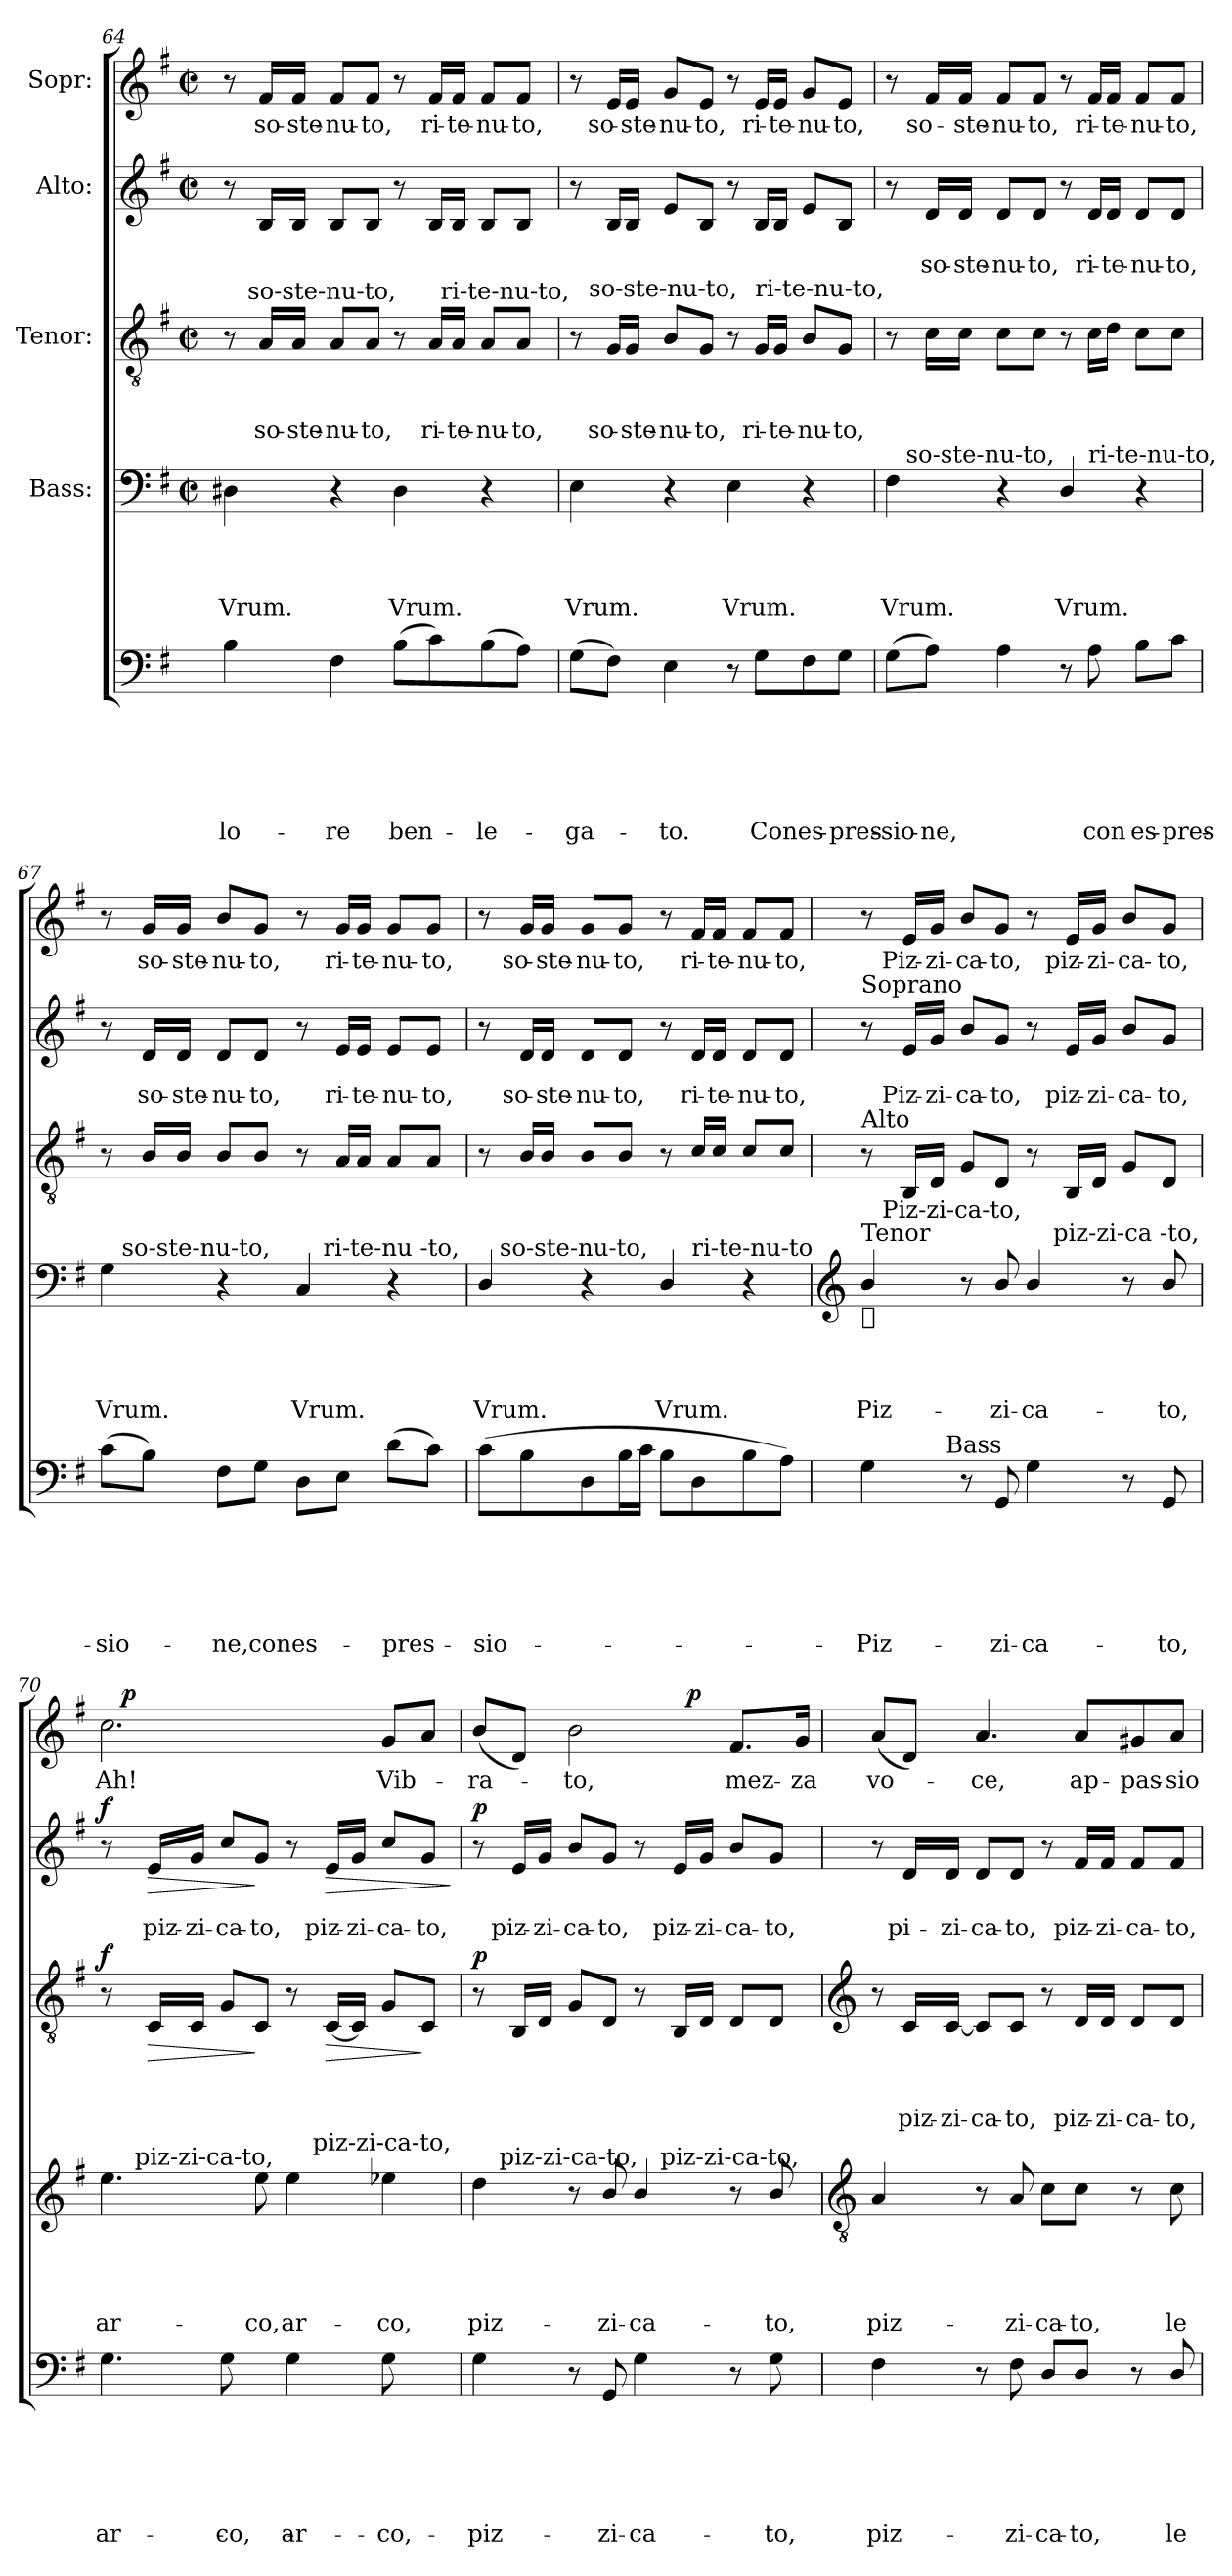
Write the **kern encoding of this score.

**kern	**text	**text	**text	**text	**text	**text	**kern	**text	**text	**text	**text	**kern	**text	**text	**text	**dynam	**kern	**text	**text	**dynam	**kern	**text	**dynam
*part5	*part5	*part5	*part5	*part5	*part5	*part5	*part4	*part4	*part4	*part4	*part4	*part3	*part3	*part3	*part3	*part3	*part2	*part2	*part2	*part2	*part1	*part1	*part1
*staff5	*staff5	*staff5	*staff5	*staff5	*staff5	*staff5	*staff4	*staff4	*staff4	*staff4	*staff4	*staff3	*staff3	*staff3	*staff3	*staff3	*staff2	*staff2	*staff2	*staff2	*staff1	*staff1	*staff1
*	*	*	*	*	*	*	*I"Bass:	*	*	*	*	*I"Tenor:	*	*	*	*	*I"Alto:	*	*	*	*I"Sopr:	*	*
*clefF4	*	*	*	*	*	*	*clefF4	*	*	*	*	*clefGv2	*	*	*	*	*clefG2	*	*	*	*clefG2	*	*
*k[f#]	*	*	*	*	*	*	*k[f#]	*	*	*	*	*k[f#]	*	*	*	*	*k[f#]	*	*	*	*k[f#]	*	*
*G:	*	*	*	*	*	*	*G:	*	*	*	*	*G:	*	*	*	*	*G:	*	*	*	*G:	*	*
*	*	*	*	*	*	*	*M2/2	*	*	*	*	*M2/2	*	*	*	*	*M2/2	*	*	*	*M2/2	*	*
*	*	*	*	*	*	*	*met(c|)	*	*	*	*	*met(c|)	*	*	*	*	*met(c|)	*	*	*	*met(c|)	*	*
=64	=64	=64	=64	=64	=64	=64	=64	=64	=64	=64	=64	=64	=64	=64	=64	=64	=64	=64	=64	=64	=64	=64	=64
!	!	!	!	!	!	!LO:LY:b	!	!	!	!	!LO:LY:b	!	!	!	!	!	!	!	!	!	!	!	!
*	*	*	*	*	*	*	*	*	*	*	*	*^	*	*	*	*	*	*	*	*	*	*	*
*	*	*	*	*	*	*	*	*	*	*	*	*	*^	*	*	*	*	*	*	*	*	*	*	*
4B\	.	.	.	.	.	-lo-	4D#X\	.	.	.	Vrum.	8r	16.ryy	2ryy	.	.	.	.	8r	.	.	.	8r	.	.
!	!	!	!	!	!	!	!	!	!	!	!	!	!LO:TX:a:t=so-ste-nu-to,	!	!	!	!	!	!	!	!	!	!	!	!
.	.	.	.	.	.	.	.	.	.	.	.	.	2ryy	.	.	.	.	.	.	.	.	.	.	.	.
!	!	!	!	!	!	!	!	!	!	!	!	!	!	!	!	!	!LO:LY:b	!	!	!	!	!	!	!LO:LY:b	!
.	.	.	.	.	.	.	.	.	.	.	.	16A/LL	.	.	.	.	so-	.	16B/LL	.	.	.	16f#/LL	so-	.
!	!	!	!	!	!	!	!	!	!	!	!	!	!	!	!	!	!LO:LY:b	!	!	!	!	!	!	!LO:LY:b	!
.	.	.	.	.	.	.	.	.	.	.	.	16A/JJ	.	.	.	.	-ste-	.	16B/JJ	.	.	.	16f#/JJ	-ste-	.
!	!	!	!	!	!	!LO:LY:b	!	!	!	!	!	!	!	!	!	!	!LO:LY:b	!	!	!	!	!	!	!LO:LY:b	!
4F#\	.	.	.	.	.	-re	4r	.	.	.	.	8A/L	.	.	.	.	-nu-	.	8B/L	.	.	.	8f#/L	-nu-	.
!	!	!	!	!	!	!	!	!	!	!	!	!	!	!	!	!	!LO:LY:b:rj	!	!	!	!	!	!	!LO:LY:b:rj	!
.	.	.	.	.	.	.	.	.	.	.	.	8A/J	.	.	.	.	-to,	.	8B/J	.	.	.	8f#/J	-to,	.
!	!	!	!	!	!	!LO:LY:b	!	!	!	!	!LO:LY:b	!	!	!	!	!	!	!	!	!	!	!	!	!	!
(>8B\L	.	.	.	.	.	ben-	4D#\	.	.	.	Vrum.	8r	.	8ryy	.	.	.	.	8r	.	.	.	8r	.	.
.	.	.	.	.	.	.	.	.	.	.	.	.	4ryy	.	.	.	.	.	.	.	.	.	.	.	.
!	!	!	!	!	!	!	!	!	!	!	!	!	!	!	!	!	!LO:LY:b	!	!	!	!	!	!	!LO:LY:b	!
8c\)	.	.	.	.	.	.	.	.	.	.	.	16A/LL	.	32ryy	.	.	ri-	.	16B/LL	.	.	.	16f#/LL	ri-	.
!	!	!	!	!	!	!	!	!	!	!	!	!	!	!LO:TX:a:t=ri-te-nu-to,	!	!	!	!	!	!	!	!	!	!	!
.	.	.	.	.	.	.	.	.	.	.	.	.	.	4ryy	.	.	.	.	.	.	.	.	.	.	.
!	!	!	!	!	!	!	!	!	!	!	!	!	!	!	!	!	!LO:LY:b	!	!	!	!	!	!	!LO:LY:b	!
.	.	.	.	.	.	.	.	.	.	.	.	16A/JJ	.	.	.	.	-te-	.	16B/JJ	.	.	.	16f#/JJ	-te-	.
!	!	!	!	!	!	!LO:LY:b	!	!	!	!	!	!	!	!	!	!	!LO:LY:b	!	!	!	!	!	!	!LO:LY:b	!
(>8B\	.	.	.	.	.	-le-	4r	.	.	.	.	8A/L	.	.	.	.	-nu-	.	8B/L	.	.	.	8f#/L	-nu-	.
.	.	.	.	.	.	.	.	.	.	.	.	.	8ryy	.	.	.	.	.	.	.	.	.	.	.	.
!	!	!	!	!	!	!	!	!	!	!	!	!	!	!	!	!	!LO:LY:b	!	!	!	!	!	!	!LO:LY:b	!
8A\J)	.	.	.	.	.	.	.	.	.	.	.	8A/J	.	.	.	.	-to,	.	8B/J	.	.	.	8f#/J	-to,	.
.	.	.	.	.	.	.	.	.	.	.	.	.	.	16.ryy	.	.	.	.	.	.	.	.	.	.	.
.	.	.	.	.	.	.	.	.	.	.	.	.	32ryy	.	.	.	.	.	.	.	.	.	.	.	.
=65	=65	=65	=65	=65	=65	=65	=65	=65	=65	=65	=65	=65	=65	=65	=65	=65	=65	=65	=65	=65	=65	=65	=65	=65	=65
!	!	!	!	!	!	!LO:LY:b	!	!	!	!	!LO:LY:b	!	!	!	!	!	!	!	!	!	!	!	!	!	!
*	*	*	*	*	*	*	*	*	*	*	*	*	*v	*v	*	*	*	*	*	*	*	*	*	*	*
(>8G\L	.	.	.	.	.	-ga-	4E\	.	.	.	Vrum.	8r	16ryy	.	.	.	.	8r	.	.	.	8r	.	.
!	!	!	!	!	!	!	!	!	!	!	!	!	!LO:TX:a:t=so-ste-nu-to,	!	!	!	!	!	!	!	!	!	!	!
.	.	.	.	.	.	.	.	.	.	.	.	.	2...ryy	.	.	.	.	.	.	.	.	.	.	.
!	!	!	!	!	!	!	!	!	!	!	!	!	!	!	!	!LO:LY:b	!	!	!	!	!	!	!LO:LY:b:rj	!
8F#\J)	.	.	.	.	.	.	.	.	.	.	.	16G/LL	.	.	.	so-	.	16B/LL	.	.	.	16e/LL	so-	.
!	!	!	!	!	!	!	!	!	!	!	!	!	!	!	!	!LO:LY:b	!	!	!	!	!	!	!LO:LY:b	!
.	.	.	.	.	.	.	.	.	.	.	.	16G/JJ	.	.	.	-ste-	.	16B/JJ	.	.	.	16e/JJ	-ste-	.
!	!	!	!	!	!	!LO:LY:b	!	!	!	!	!	!	!	!	!	!LO:LY:b	!	!	!	!	!	!	!LO:LY:b	!
4E\	.	.	.	.	.	-to.	4r	.	.	.	.	8B/L	.	.	.	-nu-	.	8e/L	.	.	.	8g/L	-nu-	.
!	!	!	!	!	!	!	!	!	!	!	!	!	!	!	!	!LO:LY:b:rj	!	!	!	!	!	!	!LO:LY:b:rj	!
.	.	.	.	.	.	.	.	.	.	.	.	8G/J	.	.	.	-to,	.	8B/J	.	.	.	8e/J	-to,	.
!	!	!	!	!	!	!	!	!	!	!	!LO:LY:b	!	!	!	!	!	!	!	!	!	!	!	!	!
8r	.	.	.	.	.	.	4E\	.	.	.	Vrum.	8r	.	.	.	.	.	8r	.	.	.	8r	.	.
!	!	!	!	!	!	!	!	!	!	!	!	!LO:TX:a:t=ri-te-nu-to,	!	!	!	!	!	!	!	!	!	!	!	!
!	!	!	!	!	!	!LO:LY:b	!	!	!	!	!	!	!	!	!	!LO:LY:b	!	!	!	!	!	!	!LO:LY:b	!
8G\L	.	.	.	.	.	Con	.	.	.	.	.	16G/LL	.	.	.	ri-	.	16B/LL	.	.	.	16e/LL	ri-	.
!	!	!	!	!	!	!	!	!	!	!	!	!	!	!	!	!LO:LY:b	!	!	!	!	!	!	!LO:LY:b	!
.	.	.	.	.	.	.	.	.	.	.	.	16G/JJ	.	.	.	-te-	.	16B/JJ	.	.	.	16e/JJ	-te-	.
!	!	!	!	!	!	!LO:LY:b	!	!	!	!	!	!	!	!	!	!LO:LY:b	!	!	!	!	!	!	!LO:LY:b	!
8F#\	.	.	.	.	.	es-	4r	.	.	.	.	8B/L	.	.	.	-nu-	.	8e/L	.	.	.	8g/L	-nu-	.
!	!	!	!	!	!	!LO:LY:b	!	!	!	!	!	!	!	!	!	!LO:LY:b:rj	!	!	!	!	!	!	!LO:LY:b:rj	!
8G\J	.	.	.	.	.	-pres-	.	.	.	.	.	8G/J	.	.	.	-to,	.	8B/J	.	.	.	8e/J	-to,	.
!!LO:LB:g=z
=66	=66	=66	=66	=66	=66	=66	=66	=66	=66	=66	=66	=66	=66	=66	=66	=66	=66	=66	=66	=66	=66	=66	=66	=66
!	!	!	!	!	!	!LO:LY:b	!	!	!	!	!LO:LY:b	!	!	!	!	!	!	!	!	!	!	!	!	!
*	*	*	*	*	*	*	*^	*	*	*	*	*	*	*	*	*	*	*	*	*	*	*	*	*
*	*	*	*	*	*	*	*	*^	*	*	*	*	*v	*v	*	*	*	*	*	*	*	*	*	*	*
(>8G\L	.	.	.	.	.	-sio-	4F#\	16ryy	2ryy	.	.	.	Vrum.	8r	.	.	.	.	8r	.	.	.	8r	.	.
!	!	!	!	!	!	!	!	!LO:TX:a:t=so-ste-nu-to,	!	!	!	!	!	!	!	!	!	!	!	!	!	!	!	!	!
.	.	.	.	.	.	.	.	2...ryy	.	.	.	.	.	.	.	.	.	.	.	.	.	.	.	.	.
!	!	!	!	!	!	!LO:LY:b	!	!	!	!	!	!	!	!	!	!	!	!	!	!	!LO:LY:b	!	!	!LO:LY:b	!
8A\J)	.	.	.	.	.	-ne,	.	.	.	.	.	.	.	16c\LL	.	.	.	.	16d/LL	.	so-	.	16f#/LL	so-	.
!	!	!	!	!	!	!	!	!	!	!	!	!	!	!	!	!	!	!	!	!	!LO:LY:b	!	!	!LO:LY:b	!
.	.	.	.	.	.	.	.	.	.	.	.	.	.	16c\JJ	.	.	.	.	16d/JJ	.	-ste-	.	16f#/JJ	-ste-	.
!	!	!	!	!	!	!	!	!	!	!	!	!	!	!	!	!	!	!	!	!	!LO:LY:b	!	!	!LO:LY:b	!
4A\	.	.	.	.	.	.	4r	.	.	.	.	.	.	8c\L	.	.	.	.	8d/L	.	-nu-	.	8f#/L	-nu-	.
!	!	!	!	!	!	!	!	!	!	!	!	!	!	!	!	!	!	!	!	!	!LO:LY:b:rj	!	!	!LO:LY:b:rj	!
.	.	.	.	.	.	.	.	.	.	.	.	.	.	8c\J	.	.	.	.	8d/J	.	-to,	.	8f#/J	-to,	.
!	!	!	!	!	!	!	!	!	!	!	!	!	!LO:LY:b	!	!	!	!	!	!	!	!	!	!	!	!
8r	.	.	.	.	.	.	4D/	.	8ryy	.	.	.	Vrum.	8r	.	.	.	.	8r	.	.	.	8r	.	.
!	!	!	!	!	!	!	!	!	!LO:TX:a:t=ri-te-nu-to,	!	!	!	!	!	!	!	!	!	!	!	!	!	!	!	!
!	!	!	!	!	!	!LO:LY:b	!	!	!	!	!	!	!	!	!	!	!	!	!	!	!LO:LY:b	!	!	!LO:LY:b	!
8A\	.	.	.	.	.	con	.	.	4.ryy	.	.	.	.	16c\LL	.	.	.	.	16d/LL	.	ri-	.	16f#/LL	ri-	.
!	!	!	!	!	!	!	!	!	!	!	!	!	!	!	!	!	!	!	!	!	!LO:LY:b	!	!	!LO:LY:b	!
.	.	.	.	.	.	.	.	.	.	.	.	.	.	16d\JJ	.	.	.	.	16d/JJ	.	-te-	.	16f#/JJ	-te-	.
!	!	!	!	!	!	!LO:LY:b	!	!	!	!	!	!	!	!	!	!	!	!	!	!	!LO:LY:b	!	!	!LO:LY:b	!
8B\L	.	.	.	.	.	es-	4r	.	.	.	.	.	.	8c\L	.	.	.	.	8d/L	.	-nu-	.	8f#/L	-nu-	.
!	!	!	!	!	!	!LO:LY:b:rj	!	!	!	!	!	!	!	!	!	!	!	!	!	!	!LO:LY:b:rj	!	!	!LO:LY:b:rj	!
8c\J	.	.	.	.	.	-pres-	.	.	.	.	.	.	.	8c\J	.	.	.	.	8d/J	.	-to,	.	8f#/J	-to,	.
=67	=67	=67	=67	=67	=67	=67	=67	=67	=67	=67	=67	=67	=67	=67	=67	=67	=67	=67	=67	=67	=67	=67	=67	=67	=67
!	!	!	!	!	!	!LO:LY:b	!	!	!	!	!	!	!LO:LY:b	!	!	!	!	!	!	!	!	!	!	!	!
(>8c\L	.	.	.	.	.	-sio-	4G\	16ryy	2ryy	.	.	.	Vrum.	8r	.	.	.	.	8r	.	.	.	8r	.	.
!	!	!	!	!	!	!	!	!LO:TX:a:t=so-ste-nu-to,	!	!	!	!	!	!	!	!	!	!	!	!	!	!	!	!	!
.	.	.	.	.	.	.	.	2...ryy	.	.	.	.	.	.	.	.	.	.	.	.	.	.	.	.	.
!	!	!	!	!	!	!	!	!	!	!	!	!	!	!	!	!	!	!	!	!	!LO:LY:b	!	!	!LO:LY:b	!
8B\J)	.	.	.	.	.	.	.	.	.	.	.	.	.	16B/LL	.	.	.	.	16d/LL	.	so-	.	16g/LL	so-	.
!	!	!	!	!	!	!	!	!	!	!	!	!	!	!	!	!	!	!	!	!	!LO:LY:b	!	!	!LO:LY:b	!
.	.	.	.	.	.	.	.	.	.	.	.	.	.	16B/JJ	.	.	.	.	16d/JJ	.	-ste-	.	16g/JJ	-ste-	.
!	!	!	!	!	!	!LO:LY:b	!	!	!	!	!	!	!	!	!	!	!	!	!	!	!LO:LY:b	!	!	!LO:LY:b	!
8F#\L	.	.	.	.	.	-ne,	4r	.	.	.	.	.	.	8B/L	.	.	.	.	8d/L	.	-nu-	.	8b/L	-nu-	.
!	!	!	!	!	!	!LO:LY:b	!	!	!	!	!	!	!	!	!	!	!	!	!	!	!LO:LY:b:rj	!	!	!LO:LY:b:rj	!
8G\J	.	.	.	.	.	con	.	.	.	.	.	.	.	8B/J	.	.	.	.	8d/J	.	-to,	.	8g/J	-to,	.
!	!	!	!	!	!	!LO:LY:b	!	!	!	!	!	!	!LO:LY:b	!	!	!	!	!	!	!	!	!	!	!	!
8D\L	.	.	.	.	.	es-	4C/	.	16.ryy	.	.	.	Vrum.	8r	.	.	.	.	8r	.	.	.	8r	.	.
!	!	!	!	!	!	!	!	!	!LO:TX:a:t=ri-te-nu -to,	!	!	!	!	!	!	!	!	!	!	!	!	!	!	!	!
.	.	.	.	.	.	.	.	.	4ryy	.	.	.	.	.	.	.	.	.	.	.	.	.	.	.	.
!	!	!	!	!	!	!	!	!	!	!	!	!	!	!	!	!	!	!	!	!	!LO:LY:b	!	!	!LO:LY:b	!
8E\J	.	.	.	.	.	.	.	.	.	.	.	.	.	16A/LL	.	.	.	.	16e/LL	.	ri-	.	16g/LL	ri-	.
!	!	!	!	!	!	!	!	!	!	!	!	!	!	!	!	!	!	!	!	!	!LO:LY:b	!	!	!LO:LY:b	!
.	.	.	.	.	.	.	.	.	.	.	.	.	.	16A/JJ	.	.	.	.	16e/JJ	.	-te-	.	16g/JJ	-te-	.
!	!	!	!	!	!	!LO:LY:b	!	!	!	!	!	!	!	!	!	!	!	!	!	!	!LO:LY:b	!	!	!LO:LY:b:rj	!
(>8d\L	.	.	.	.	.	-pres-	4r	.	.	.	.	.	.	8A/L	.	.	.	.	8e/L	.	-nu-	.	8g/L	-nu-	.
.	.	.	.	.	.	.	.	.	8ryy	.	.	.	.	.	.	.	.	.	.	.	.	.	.	.	.
!	!	!	!	!	!	!	!	!	!	!	!	!	!	!	!	!	!	!	!	!	!LO:LY:b:rj	!	!	!LO:LY:b	!
8c\J)	.	.	.	.	.	.	.	.	.	.	.	.	.	8A/J	.	.	.	.	8e/J	.	-to,	.	8g/J	-to,	.
.	.	.	.	.	.	.	.	.	32ryy	.	.	.	.	.	.	.	.	.	.	.	.	.	.	.	.
=68	=68	=68	=68	=68	=68	=68	=68	=68	=68	=68	=68	=68	=68	=68	=68	=68	=68	=68	=68	=68	=68	=68	=68	=68	=68
!	!	!	!	!	!	!LO:LY:b	!	!	!	!	!	!	!LO:LY:b	!	!	!	!	!	!	!	!	!	!	!	!
(>8c\L	.	.	.	.	.	-sio-	4D/	16ryy	2ryy	.	.	.	Vrum.	8r	.	.	.	.	8r	.	.	.	8r	.	.
!	!	!	!	!	!	!	!	!LO:TX:a:t=so-ste-nu-to,	!	!	!	!	!	!	!	!	!	!	!	!	!	!	!	!	!
.	.	.	.	.	.	.	.	2...ryy	.	.	.	.	.	.	.	.	.	.	.	.	.	.	.	.	.
!	!	!	!	!	!	!	!	!	!	!	!	!	!	!	!	!	!	!	!	!	!LO:LY:b	!	!	!LO:LY:b	!
8B\	.	.	.	.	.	.	.	.	.	.	.	.	.	16B/LL	.	.	.	.	16d/LL	.	so-	.	16g/LL	so-	.
!	!	!	!	!	!	!	!	!	!	!	!	!	!	!	!	!	!	!	!	!	!LO:LY:b	!	!	!LO:LY:b	!
.	.	.	.	.	.	.	.	.	.	.	.	.	.	16B/JJ	.	.	.	.	16d/JJ	.	-ste-	.	16g/JJ	-ste-	.
!	!	!	!	!	!	!	!	!	!	!	!	!	!	!	!	!	!	!	!	!	!LO:LY:b:rj	!	!	!LO:LY:b:rj	!
8D\	.	.	.	.	.	.	4r	.	.	.	.	.	.	8B/L	.	.	.	.	8d/L	.	-nu-	.	8g/L	-nu-	.
!	!	!	!	!	!	!	!	!	!	!	!	!	!	!	!	!	!	!	!	!	!LO:LY:b	!	!	!LO:LY:b	!
16B\L	.	.	.	.	.	.	.	.	.	.	.	.	.	8B/J	.	.	.	.	8d/J	.	-to,	.	8g/J	-to,	.
16c\JJ	.	.	.	.	.	.	.	.	.	.	.	.	.	.	.	.	.	.	.	.	.	.	.	.	.
!	!	!	!	!	!	!	!	!	!	!	!	!	!LO:LY:b	!	!	!	!	!	!	!	!	!	!	!	!
8B\L	.	.	.	.	.	.	4D/	.	8ryy	.	.	.	Vrum.	8r	.	.	.	.	8r	.	.	.	8r	.	.
!	!	!	!	!	!	!	!	!	!LO:TX:a:t=ri-te-nu-to	!	!	!	!	!	!	!	!	!	!	!	!	!	!	!	!
!	!	!	!	!	!	!	!	!	!	!	!	!	!	!	!	!	!	!	!	!	!LO:LY:b	!	!	!LO:LY:b	!
8D\	.	.	.	.	.	.	.	.	4.ryy	.	.	.	.	16c/LL	.	.	.	.	16d/LL	.	ri-	.	16f#/LL	ri-	.
!	!	!	!	!	!	!	!	!	!	!	!	!	!	!	!	!	!	!	!	!	!LO:LY:b	!	!	!LO:LY:b	!
.	.	.	.	.	.	.	.	.	.	.	.	.	.	16c/JJ	.	.	.	.	16d/JJ	.	-te-	.	16f#/JJ	-te-	.
!	!	!	!	!	!	!	!	!	!	!	!	!	!	!	!	!	!	!	!	!	!LO:LY:b	!	!	!LO:LY:b	!
8B\	.	.	.	.	.	.	4r	.	.	.	.	.	.	8c/L	.	.	.	.	8d/L	.	-nu-	.	8f#/L	-nu-	.
!	!	!	!	!	!	!	!	!	!	!	!	!	!	!	!	!	!	!	!	!	!LO:LY:b	!	!	!LO:LY:b:rj	!
8A\J)	.	.	.	.	.	.	.	.	.	.	.	.	.	8c/J	.	.	.	.	8d/J	.	-to,	.	8f#/J	-to,	.
!!LO:PB:g=z
=69	=69	=69	=69	=69	=69	=69	=69	=69	=69	=69	=69	=69	=69	=69	=69	=69	=69	=69	=69	=69	=69	=69	=69	=69	=69
*	*	*	*	*	*	*	*clefG2	*	*	*	*	*	*	*	*	*	*	*	*	*	*	*	*	*	*
!	!	!	!	!	!	!	!	!	!	!	!	!	!	!	!	!	!	!	!LO:TX:a:t=Soprano	!	!	!	!	!	!
!	!	!	!	!	!	!	!	!	!	!	!	!	!	!LO:TX:a:t=Alto	!	!	!	!	!	!	!	!	!	!	!
!	!	!	!	!	!	!	!LO:TX:a:t=Tenor	!	!	!	!	!	!	!	!	!	!	!	!	!	!	!	!	!	!
!	!	!	!	!	!	!	!LO:TX:b:t=	!	!	!	!	!	!	!	!	!	!	!	!	!	!	!	!	!	!
!LO:TX:b:t=( Solo - ne. )	!	!	!	!	!	!	!	!	!	!	!	!	!	!	!	!	!	!	!	!	!	!	!	!	!
!	!	!	!	!	!	!LO:LY:b	!	!	!	!	!	!	!LO:LY:b	!	!	!	!	!	!	!	!	!	!	!	!
*^	*	*	*	*	*	*	*	*	*	*	*	*	*	*	*	*	*	*	*	*	*	*	*	*	*
4G\	8..ryy	.	.	.	.	.	-Piz-	4b/	16ryy	2ryy	.	.	.	Piz-	8r	.	.	.	.	8r	.	.	.	8r	.	.
!	!	!	!	!	!	!	!	!	!LO:TX:a:t=Piz-zi-ca-to,	!	!	!	!	!	!	!	!	!	!	!	!	!	!	!	!	!
.	.	.	.	.	.	.	.	.	2...ryy	.	.	.	.	.	.	.	.	.	.	.	.	.	.	.	.	.
!	!	!	!	!	!	!	!	!	!	!	!	!	!	!	!	!	!	!	!	!	!	!LO:LY:b:rj	!	!	!LO:LY:b	!
.	.	.	.	.	.	.	.	.	.	.	.	.	.	.	16BB/LL	.	.	.	.	16e/LL	.	Piz-	.	16e/LL	Piz-	.
!	!	!	!	!	!	!	!	!	!	!	!	!	!	!	!	!	!	!	!	!	!	!LO:LY:b:rj	!	!	!LO:LY:b	!
.	.	.	.	.	.	.	.	.	.	.	.	.	.	.	16D/JJ	.	.	.	.	16g/JJ	.	-zi-	.	16g/JJ	-zi-	.
!	!LO:TX:a:t=Bass	!	!	!	!	!	!	!	!	!	!	!	!	!	!	!	!	!	!	!	!	!	!	!	!	!
.	2ryy	.	.	.	.	.	.	.	.	.	.	.	.	.	.	.	.	.	.	.	.	.	.	.	.	.
!	!	!	!	!	!	!	!	!	!	!	!	!	!	!	!	!	!	!	!	!	!	!LO:LY:b:rj	!	!	!LO:LY:b	!
8r	.	.	.	.	.	.	.	8r	.	.	.	.	.	.	8G/L	.	.	.	.	8b/L	.	-ca-	.	8b/L	-ca-	.
!	!	!	!	!	!	!	!LO:LY:b	!	!	!	!	!	!	!LO:LY:b	!	!	!	!	!	!	!	!LO:LY:b	!	!	!LO:LY:b:rj	!
8GG/	.	.	.	.	.	.	-zi-	8b/	.	.	.	.	.	-zi-	8D/J	.	.	.	.	8g/J	.	-to,	.	8g/J	-to,	.
!	!	!	!	!	!	!	!LO:LY:b	!	!	!	!	!	!	!LO:LY:b	!	!	!	!	!	!	!	!	!	!	!	!
4G\	.	.	.	.	.	.	-ca-	4b/	.	16.ryy	.	.	.	-ca-	8r	.	.	.	.	8r	.	.	.	8r	.	.
!	!	!	!	!	!	!	!	!	!	!LO:TX:a:t=piz-zi-ca -to,	!	!	!	!	!	!	!	!	!	!	!	!	!	!	!	!
.	.	.	.	.	.	.	.	.	.	4ryy	.	.	.	.	.	.	.	.	.	.	.	.	.	.	.	.
!	!	!	!	!	!	!	!	!	!	!	!	!	!	!	!	!	!	!	!	!	!	!LO:LY:b	!	!	!LO:LY:b	!
.	.	.	.	.	.	.	.	.	.	.	.	.	.	.	16BB/LL	.	.	.	.	16e/LL	.	piz-	.	16e/LL	piz-	.
!	!	!	!	!	!	!	!	!	!	!	!	!	!	!	!	!	!	!	!	!	!	!LO:LY:b	!	!	!LO:LY:b	!
.	.	.	.	.	.	.	.	.	.	.	.	.	.	.	16D/JJ	.	.	.	.	16g/JJ	.	-zi-	.	16g/JJ	-zi-	.
.	4ryy	.	.	.	.	.	.	.	.	.	.	.	.	.	.	.	.	.	.	.	.	.	.	.	.	.
!	!	!	!	!	!	!	!	!	!	!	!	!	!	!	!	!	!	!	!	!	!	!LO:LY:b	!	!	!LO:LY:b	!
8r	.	.	.	.	.	.	.	8r	.	.	.	.	.	.	8G/L	.	.	.	.	8b/L	.	-ca-	.	8b/L	-ca-	.
.	.	.	.	.	.	.	.	.	.	8ryy	.	.	.	.	.	.	.	.	.	.	.	.	.	.	.	.
!	!	!	!	!	!	!	!LO:LY:b	!	!	!	!	!	!	!LO:LY:b	!	!	!	!	!	!	!	!LO:LY:b:rj	!	!	!LO:LY:b:rj	!
8GG/	.	.	.	.	.	.	-to,	8b/	.	.	.	.	.	-to,	8D/J	.	.	.	.	8g/J	.	-to,	.	8g/J	-to,	.
.	32ryy	.	.	.	.	.	.	.	.	32ryy	.	.	.	.	.	.	.	.	.	.	.	.	.	.	.	.
=70	=70	=70	=70	=70	=70	=70	=70	=70	=70	=70	=70	=70	=70	=70	=70	=70	=70	=70	=70	=70	=70	=70	=70	=70	=70	=70
!	!	!	!	!	!	!	!LO:LY:b	!	!	!	!	!	!	!LO:LY:b	!	!	!	!	!LO:DY:a	!	!	!	!LO:DY:a	!	!LO:LY:b	!
*	*	*	*	*	*	*	*	*	*v	*v	*	*	*	*	*	*	*	*	*	*	*	*	*	*^	*	*
4.G\	4ryy	.	.	.	.	.	ar-	4.ee\	16.ryy	.	.	.	ar-	8r	.	.	.	f	8r	.	.	f	2.cc\	16ryy	Ah!	.
!	!	!	!	!	!	!	!	!	!	!	!	!	!	!	!	!	!	!	!	!	!	!	!	!	!	!LO:DY:a
.	.	.	.	.	.	.	.	.	.	.	.	.	.	.	.	.	.	.	.	.	.	.	.	2...ryy	.	p
!	!	!	!	!	!	!	!	!	!LO:TX:a:t=piz-zi-ca-to,	!	!	!	!	!	!	!	!	!	!	!	!	!	!	!	!	!
.	.	.	.	.	.	.	.	.	2ryy	.	.	.	.	.	.	.	.	.	.	.	.	.	.	.	.	.
!	!	!	!	!	!	!	!	!	!	!	!	!	!	!	!	!	!	!LO:HP:b	!	!	!LO:LY:b	!LO:HP:b	!	!	!	!
.	.	.	.	.	.	.	.	.	.	.	.	.	.	16C/LL	.	.	.	>	16e/LL	.	piz-	>	.	.	.	.
!	!	!	!	!	!	!	!	!	!	!	!	!	!	!	!	!	!	!	!	!	!LO:LY:b	!	!	!	!	!
.	.	.	.	.	.	.	.	.	.	.	.	.	.	16C/JJ	.	.	.	.	16g/JJ	.	-zi-	.	.	.	.	.
!	!	!	!	!	!	!	!LO:LY:b	!	!	!	!	!	!	!	!	!	!	!	!	!	!LO:LY:b	!	!	!	!	!
.	8G\	.	.	.	.	.	-co,	.	.	.	.	.	.	8G/L	.	.	.	.	8cc/L	.	-ca-	.	.	.	.	.
!	!	!	!	!	!	!	!	!	!	!	!	!	!LO:LY:b	!	!	!	!	!	!	!	!LO:LY:b:rj	!	!	!	!	!
8ryy	8ryy	.	.	.	.	.	.	8ee\	.	.	.	.	-co,	8C/J	.	.	.	]	8g/J	.	-to,	]	.	.	.	.
!	!	!	!	!	!	!	!LO:LY:b	!	!	!	!	!	!LO:LY:b	!	!	!	!	!	!	!	!	!	!	!	!	!
2ryy	4G\	.	.	.	.	.	ar-	4ee\	.	.	.	.	ar-	8r	.	.	.	.	8r	.	.	.	.	.	.	.
!	!	!	!	!	!	!	!	!	!LO:TX:a:t=piz-zi-ca-to,	!	!	!	!	!	!	!	!	!	!	!	!	!	!	!	!	!
.	.	.	.	.	.	.	.	.	4ryy	.	.	.	.	.	.	.	.	.	.	.	.	.	.	.	.	.
!	!	!	!	!	!	!	!	!	!	!	!	!	!	!	!	!	!	!LO:HP:b	!	!	!LO:LY:b	!LO:HP:b	!	!	!	!
.	.	.	.	.	.	.	.	.	.	.	.	.	.	[>16C/LL	.	.	.	>	16e/LL	.	piz-	>	.	.	.	.
!	!	!	!	!	!	!	!	!	!	!	!	!	!	!	!	!	!	!	!	!	!LO:LY:b	!	!	!	!	!
.	.	.	.	.	.	.	.	.	.	.	.	.	.	16C/JJ]	.	.	.	.	16g/JJ	.	-zi-	.	.	.	.	.
!	!	!	!	!	!	!	!LO:LY:b	!	!	!	!	!	!LO:LY:b	!	!	!	!	!	!	!	!LO:LY:b	!	!	!	!LO:LY:b	!
.	8G\	.	.	.	.	.	-co,	4ee-X\	.	.	.	.	-co,	8G/L	.	.	.	.	8cc/L	.	-ca-	.	8g/L	.	Vib-	.
.	.	.	.	.	.	.	.	.	8ryy	.	.	.	.	.	.	.	.	.	.	.	.	.	.	.	.	.
!	!	!	!	!	!	!	!	!	!	!	!	!	!	!	!	!	!	!	!	!	!LO:LY:b:rj	!	!	!	!	!
.	8ryy	.	.	.	.	.	.	.	.	.	.	.	.	8C/J	.	.	.	]	8g/J	.	-to,	.	8a/J	.	.	.
.	.	.	.	.	.	.	.	.	32ryy	.	.	.	.	.	.	.	.	.	.	.	.	.	.	.	.	.
*v	*v	*	*	*	*	*	*	*	*	*	*	*	*	*	*	*	*	*	*	*	*	*	*	*	*	*
.	.	.	.	.	.	.	.	.	.	.	.	.	.	.	.	.	.	.	.	.	]	.	.	.	.
=71	=71	=71	=71	=71	=71	=71	=71	=71	=71	=71	=71	=71	=71	=71	=71	=71	=71	=71	=71	=71	=71	=71	=71	=71	=71
!	!	!	!	!	!	!LO:LY:b	!	!	!	!	!	!LO:LY:b	!	!	!	!	!LO:DY:a	!	!	!	!LO:DY:a	!	!	!LO:LY:b	!
4G\	.	.	.	.	.	piz-	4dd\	16.ryy	.	.	.	piz-	8r	.	.	.	p	8r	.	.	p	(<8b/L	2ryy	-ra-	.
!	!	!	!	!	!	!	!	!LO:TX:a:t=piz-zi-ca-to,	!	!	!	!	!	!	!	!	!	!	!	!	!	!	!	!	!
.	.	.	.	.	.	.	.	2ryy	.	.	.	.	.	.	.	.	.	.	.	.	.	.	.	.	.
!	!	!	!	!	!	!	!	!	!	!	!	!	!	!	!	!	!	!	!	!LO:LY:b	!	!	!	!	!
.	.	.	.	.	.	.	.	.	.	.	.	.	16BB/LL	.	.	.	.	16e/LL	.	piz-	.	8d/J)	.	.	.
!	!	!	!	!	!	!	!	!	!	!	!	!	!	!	!	!	!	!	!	!LO:LY:b	!	!	!	!	!
.	.	.	.	.	.	.	.	.	.	.	.	.	16D/JJ	.	.	.	.	16g/JJ	.	-zi-	.	.	.	.	.
!	!	!	!	!	!	!	!	!	!	!	!	!	!	!	!	!	!	!	!	!LO:LY:b:rj	!	!	!	!LO:LY:b	!
8r	.	.	.	.	.	.	8r	.	.	.	.	.	8G/L	.	.	.	.	8b/L	.	-ca-	.	2b\	.	-to,	.
!	!	!	!	!	!	!LO:LY:b	!	!	!	!	!	!LO:LY:b	!	!	!	!	!	!	!	!LO:LY:b	!	!	!	!	!
8GG/	.	.	.	.	.	-zi-	8b/	.	.	.	.	-zi-	8D/J	.	.	.	.	8g/J	.	-to,	.	.	.	.	.
!	!	!	!	!	!	!LO:LY:b:rj	!	!	!	!	!	!LO:LY:b:rj	!	!	!	!	!	!	!	!	!	!	!	!	!
4G\	.	.	.	.	.	-ca-	4b/	.	.	.	.	-ca-	8r	.	.	.	.	8r	.	.	.	.	8ryy	.	.
!	!	!	!	!	!	!	!	!LO:TX:a:t=piz-zi-ca-to,	!	!	!	!	!	!	!	!	!	!	!	!	!	!	!	!	!
.	.	.	.	.	.	.	.	4ryy	.	.	.	.	.	.	.	.	.	.	.	.	.	.	.	.	.
!	!	!	!	!	!	!	!	!	!	!	!	!	!	!	!	!	!	!	!	!LO:LY:b	!	!	!	!	!
.	.	.	.	.	.	.	.	.	.	.	.	.	16BB/LL	.	.	.	.	16e/LL	.	piz-	.	.	32ryy	.	.
!	!	!	!	!	!	!	!	!	!	!	!	!	!	!	!	!	!	!	!	!	!	!	!	!	!LO:DY:a
.	.	.	.	.	.	.	.	.	.	.	.	.	.	.	.	.	.	.	.	.	.	.	4ryy	.	p
!	!	!	!	!	!	!	!	!	!	!	!	!	!	!	!	!	!	!	!	!LO:LY:b	!	!	!	!	!
.	.	.	.	.	.	.	.	.	.	.	.	.	16D/JJ	.	.	.	.	16g/JJ	.	-zi-	.	.	.	.	.
!	!	!	!	!	!	!	!	!	!	!	!	!	!	!	!	!	!	!	!	!LO:LY:b:rj	!	!	!	!LO:LY:b	!
8r	.	.	.	.	.	.	8r	.	.	.	.	.	8D/L	.	.	.	.	8b/L	.	-ca-	.	8.f#/L	.	mez-	.
.	.	.	.	.	.	.	.	8ryy	.	.	.	.	.	.	.	.	.	.	.	.	.	.	.	.	.
!	!	!	!	!	!	!LO:LY:b	!	!	!	!	!	!LO:LY:b	!	!	!	!	!	!	!	!LO:LY:b	!	!	!	!	!
8G\	.	.	.	.	.	-to,	8b/	.	.	.	.	-to,	8D/J	.	.	.	.	8g/J	.	-to,	.	.	.	.	.
.	.	.	.	.	.	.	.	.	.	.	.	.	.	.	.	.	.	.	.	.	.	.	16.ryy	.	.
!	!	!	!	!	!	!	!	!	!	!	!	!	!	!	!	!	!	!	!	!	!	!	!	!LO:LY:b	!
.	.	.	.	.	.	.	.	.	.	.	.	.	.	.	.	.	.	.	.	.	.	16g/Jk	.	-za	.
.	.	.	.	.	.	.	.	32ryy	.	.	.	.	.	.	.	.	.	.	.	.	.	.	.	.	.
*	*	*	*	*	*	*	*v	*v	*	*	*	*	*	*	*	*	*	*	*	*	*	*v	*v	*	*
!!LO:LB:g=z
=72	=72	=72	=72	=72	=72	=72	=72	=72	=72	=72	=72	=72	=72	=72	=72	=72	=72	=72	=72	=72	=72	=72	=72
*	*	*	*	*	*	*	*clefGv2	*	*	*	*	*clefG2	*	*	*	*	*	*	*	*	*	*	*
*	*	*	*	*	*	*	*^	*	*	*	*	*	*	*	*	*	*	*	*	*	*^	*	*
!	!	!	!	!	!	!LO:LY:b	!	!	!	!	!	!LO:LY:b	!	!	!	!	!	!	!	!	!	!	!	!LO:LY:b	!
*	*	*	*	*	*	*	*v	*v	*	*	*	*	*	*	*	*	*	*	*	*	*	*v	*v	*	*
4F#\	.	.	.	.	.	piz-	4A/	.	.	.	piz-	8r	.	.	.	.	8r	.	.	.	(<8a/L	vo-	.
!	!	!	!	!	!	!	!	!	!	!	!	!	!	!	!LO:LY:b	!	!	!	!LO:LY:b	!	!	!	!
.	.	.	.	.	.	.	.	.	.	.	.	16c/LL	.	.	piz-	.	16d/LL	.	pi-	.	8d/J)	.	.
!	!	!	!	!	!	!	!	!	!	!	!	!	!	!	!LO:LY:b	!	!	!	!LO:LY:b	!	!	!	!
.	.	.	.	.	.	.	.	.	.	.	.	[>16c/JJ	.	.	-zi-	.	16d/JJ	.	-zi-	.	.	.	.
!	!	!	!	!	!	!	!	!	!	!	!	!	!	!	!LO:LY:b:rj	!	!	!	!LO:LY:b:rj	!	!	!LO:LY:b	!
8r	.	.	.	.	.	.	8r	.	.	.	.	8c/L]	.	.	-ca-	.	8d/L	.	-ca-	.	4.a/	-ce,	.
!	!	!	!	!	!	!LO:LY:b	!	!	!	!	!LO:LY:b	!	!	!	!LO:LY:b	!	!	!	!LO:LY:b	!	!	!	!
8F#\	.	.	.	.	.	-zi-	8A/	.	.	.	-zi-	8c/J	.	.	-to,	.	8d/J	.	-to,	.	.	.	.
!	!	!	!	!	!	!LO:LY:b	!	!	!	!	!LO:LY:b	!	!	!	!	!	!	!	!	!	!	!	!
8D/L	.	.	.	.	.	-ca-	8c\L	.	.	.	-ca-	8r	.	.	.	.	8r	.	.	.	.	.	.
!	!	!	!	!	!	!LO:LY:b	!	!	!	!	!LO:LY:b	!	!	!	!LO:LY:b	!	!	!	!LO:LY:b	!	!	!LO:LY:b	!
8D/J	.	.	.	.	.	-to,	8c\J	.	.	.	-to,	16d/LL	.	.	piz-	.	16f#/LL	.	piz-	.	8a/L	ap-	.
!	!	!	!	!	!	!	!	!	!	!	!	!	!	!	!LO:LY:b	!	!	!	!LO:LY:b	!	!	!	!
.	.	.	.	.	.	.	.	.	.	.	.	16d/JJ	.	.	-zi-	.	16f#/JJ	.	-zi-	.	.	.	.
!	!	!	!	!	!	!	!	!	!	!	!	!	!	!	!LO:LY:b:rj	!	!	!	!LO:LY:b:rj	!	!	!LO:LY:b	!
8r	.	.	.	.	.	.	8r	.	.	.	.	8d/L	.	.	-ca-	.	8f#/L	.	-ca-	.	8g#X/	-pas-	.
!	!	!	!	!	!	!LO:LY:b	!	!	!	!	!LO:LY:b	!	!	!	!LO:LY:b	!	!	!	!LO:LY:b	!	!	!LO:LY:b	!
8D/	.	.	.	.	.	le-	8c\	.	.	.	le-	8d/J	.	.	-to,	.	8f#/J	.	-to,	.	8a/J	-sio-	.
=	=	=	=	=	=	=	=	=	=	=	=	=	=	=	=	=	=	=	=	=	=	=	=
*-	*-	*-	*-	*-	*-	*-	*-	*-	*-	*-	*-	*-	*-	*-	*-	*-	*-	*-	*-	*-	*-	*-	*-
